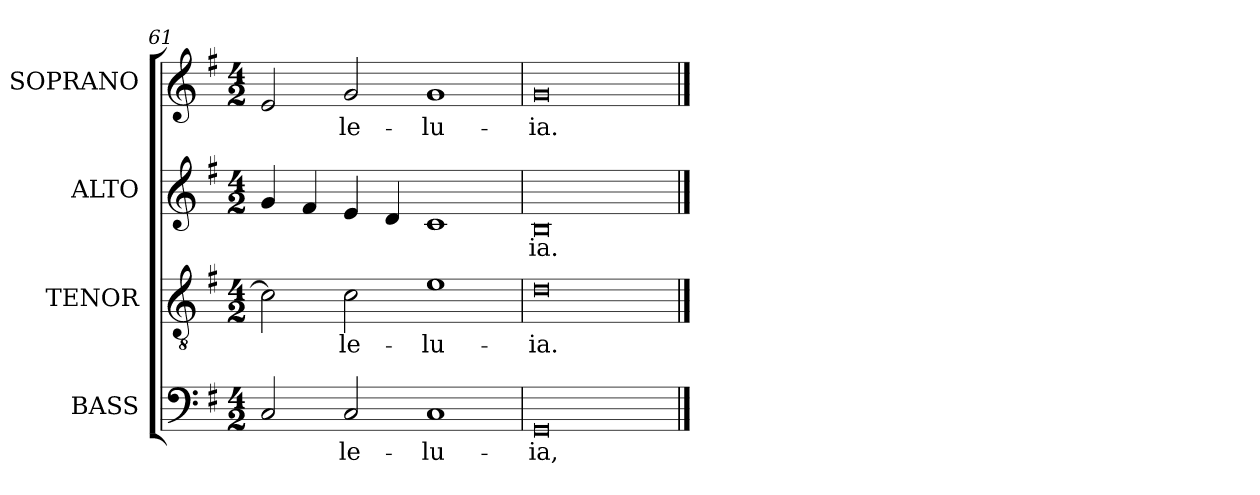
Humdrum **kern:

**kern	**text	**kern	**text	**kern	**text	**kern	**text
*part4	*part4	*part3	*part3	*part2	*part2	*part1	*part1
*staff4	*staff4	*staff3	*staff3	*staff2	*staff2	*staff1	*staff1
*I"BASS	*	*I"TENOR	*	*I"ALTO	*	*I"SOPRANO	*
*I'B.	*	*I'T.	*	*I'A.	*	*I'S.	*
*clefF4	*	*clefGv2	*	*clefG2	*	*clefG2	*
*	*	*ITrd7c12	*	*	*	*	*
*k[f#]	*	*k[f#]	*	*k[f#]	*	*k[f#]	*
*G:	*	*G:	*	*G:	*	*G:	*
*M4/2	*	*M4/2	*	*M4/2	*	*M4/2	*
=61	=61	=61	=61	=61	=61	=61	=61
2Ci/	.	2Ci\]	.	4gi/	.	2ei/	.
.	.	.	.	4f#i/	.	.	.
!	!LO:LY:b:color=#000000	!	!	!	!	!	!
!	!	!	!LO:LY:b:color=#000000	!	!	!	!
!	!	!	!	!	!	!	!LO:LY:b:color=#000000
2Ci/	-le-	2Ci\	-le-	4ei/	.	2gi/	-le-
.	.	.	.	4di/	.	.	.
!	!LO:LY:b:color=#000000	!	!	!	!	!	!
!	!	!	!LO:LY:b:color=#000000	!	!	!	!
!	!	!	!	!	!	!	!LO:LY:b:color=#000000
1Ci	-lu-	1Ei	-lu-	1ci	.	1gi	-lu-
=62	=62	=62	=62	=62	=62	=62	=62
!	!LO:LY:b:color=#000000	!	!	!	!	!	!
!	!	!	!LO:LY:b:color=#000000	!	!	!	!
!	!	!	!	!	!LO:LY:b:color=#000000	!	!
!	!	!	!	!	!	!	!LO:LY:b:color=#000000
0GGi	-ia,	0Di	-ia.	0Bi	-ia.	0gi	-ia.
==	==	==	==	==	==	==	==
*-	*-	*-	*-	*-	*-	*-	*-
